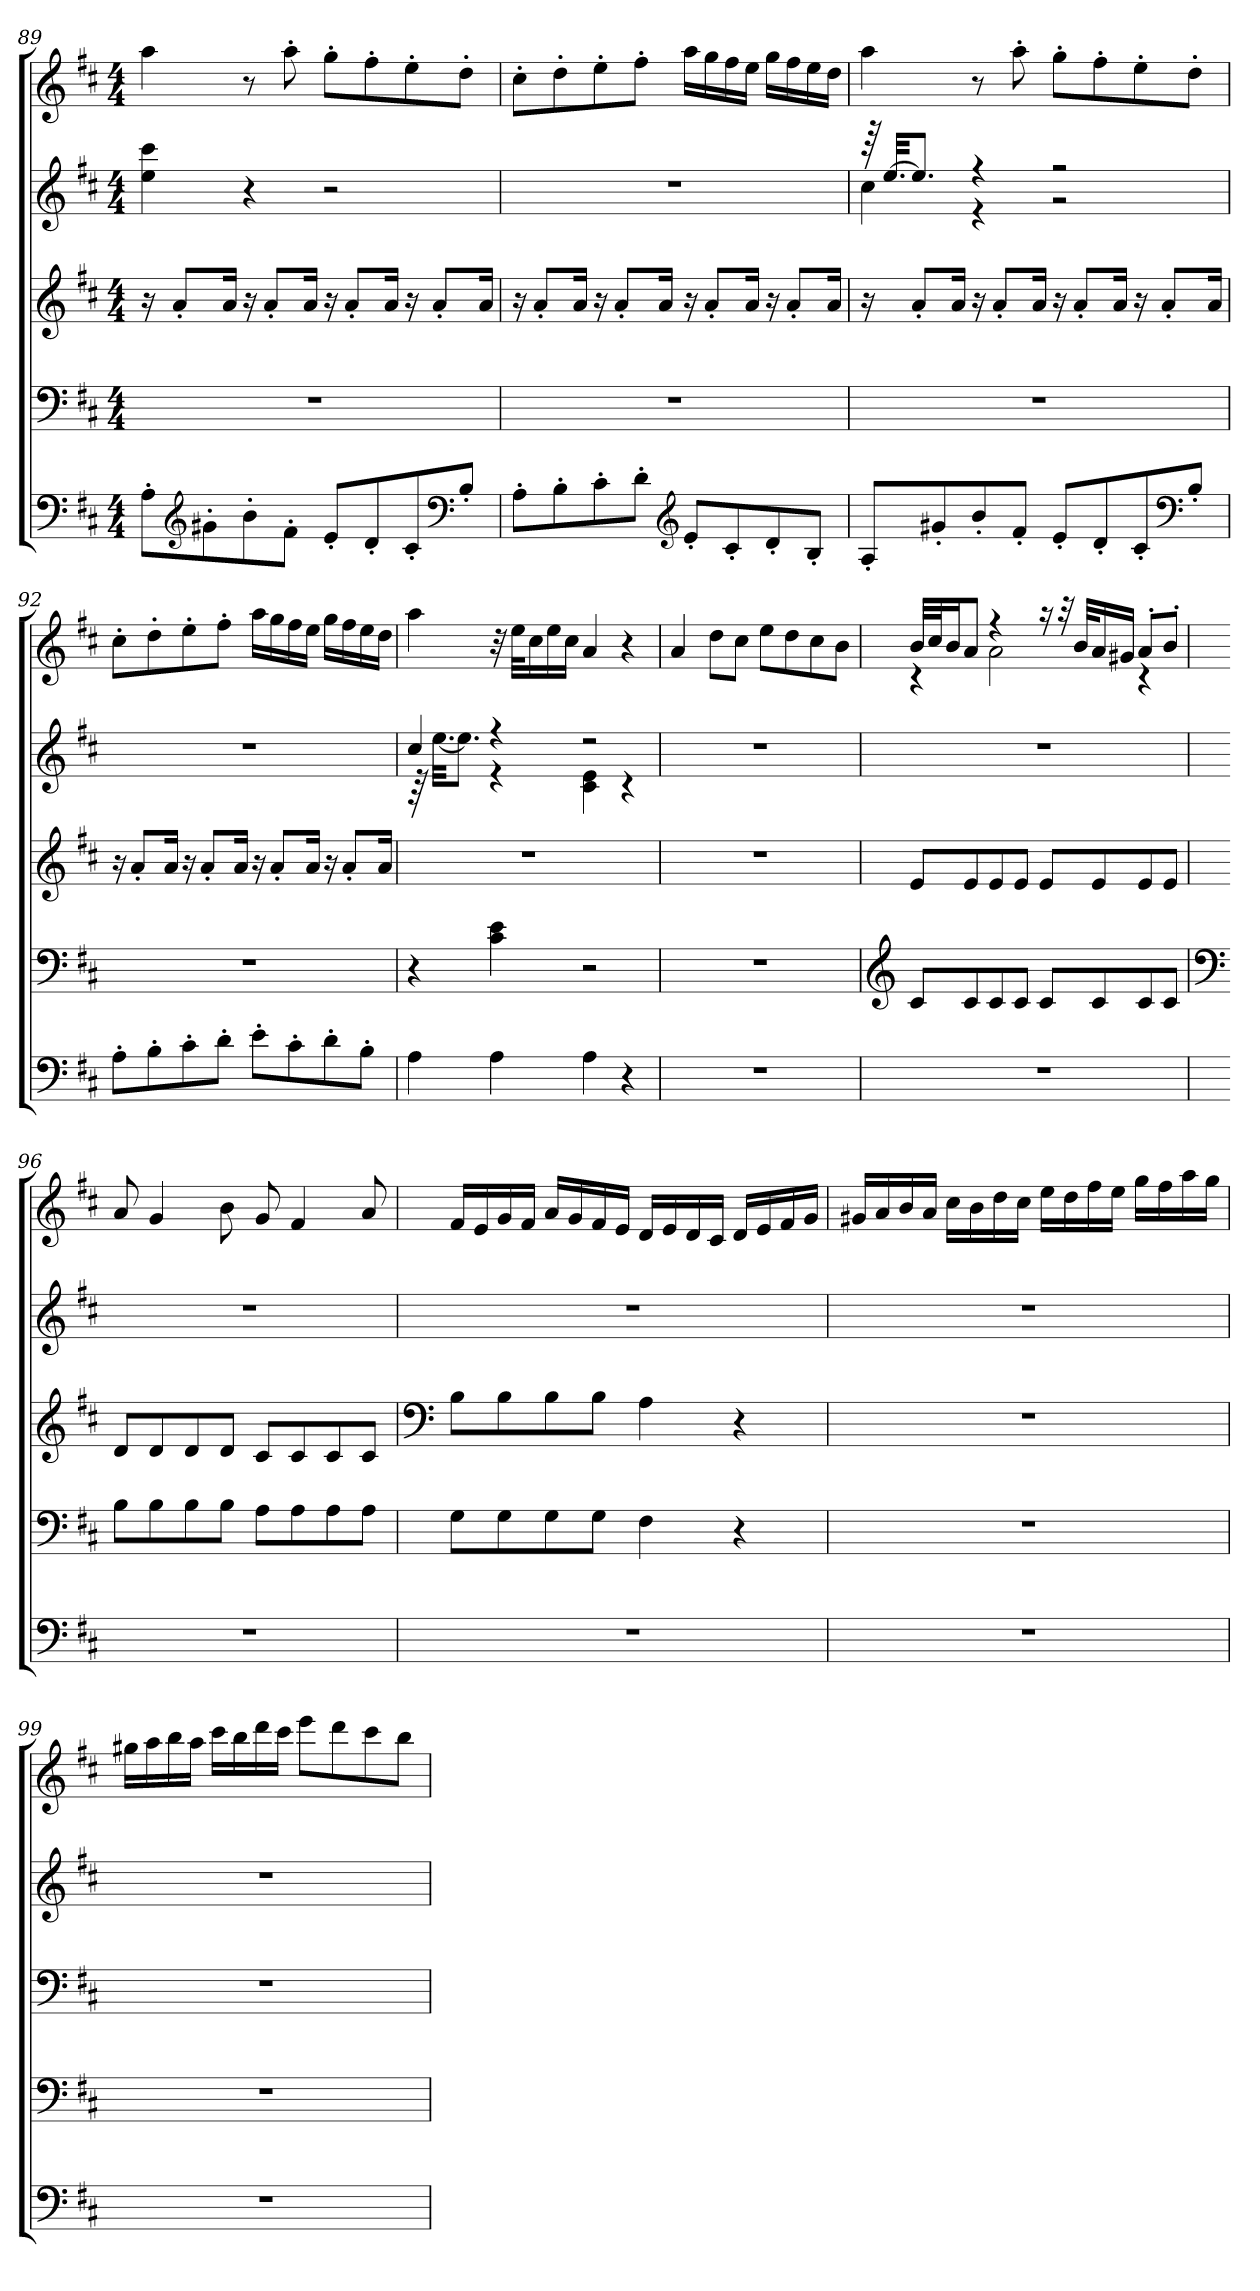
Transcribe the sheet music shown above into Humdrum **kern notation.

**kern	**kern	**kern	**kern	**kern
*part5	*part4	*part3	*part2	*part1
*staff5	*staff4	*staff3	*staff2	*staff1
*clefF4	*clefF4	*clefG2	*clefG2	*clefG2
*k[f#c#]	*k[f#c#]	*k[f#c#]	*k[f#c#]	*k[f#c#]
*M4/4	*M4/4	*M4/4	*M4/4	*M4/4
=89	=89	=89	=89	=89
8A'\L	1r	16r	4ee\ 4ccc#\	4aa\
.	.	8a'/L	.	.
*clefG2	*	*	*	*
8g#X'\	.	.	.	.
.	.	16a/Jk	.	.
8b'\	.	16r	4r	8r
.	.	8a'/L	.	.
8f#'\J	.	.	.	8aa'\
.	.	16a/Jk	.	.
8e'/L	.	16r	2r	8gg'\L
.	.	8a'/L	.	.
8d'/	.	.	.	8ff#'\
.	.	16a/Jk	.	.
8c#'/	.	16r	.	8ee'\
.	.	8a'/L	.	.
*clefF4	*	*	*	*
8B'/J	.	.	.	8dd'\J
.	.	16a/Jk	.	.
!!LO:LB:g=z
=90	=90	=90	=90	=90
8A'\L	1r	16r	1r	8cc#'\L
.	.	8a'/L	.	.
8B'\	.	.	.	8dd'\
.	.	16a/Jk	.	.
8c#'\	.	16r	.	8ee'\
.	.	8a'/L	.	.
8d'\J	.	.	.	8ff#'\J
.	.	16a/Jk	.	.
*clefG2	*	*	*	*
8e'/L	.	16r	.	16aa\LL
.	.	8a'/L	.	16gg\
8c#'/	.	.	.	16ff#\
.	.	16a/Jk	.	16ee\JJ
8d'/	.	16r	.	16gg\LL
.	.	8a'/L	.	16ff#\
8B'/J	.	.	.	16ee\
*	*	*	*	*MM149
.	.	16a/Jk	.	16dd\JJ
=91	=91	=91	=91	=91
*	*	*	*^	*
8A'/L	1r	16r	64r	4cc#\	4aa\
.	.	.	[32.ee/KKL	.	.
.	.	8a'/L	8.ee/J]	.	.
8g#X'/	.	.	.	.	.
.	.	16a/Jk	.	.	.
8b'/	.	16r	4r	4r	8r
.	.	8a'/L	.	.	.
8f#'/J	.	.	.	.	8aa'\
.	.	16a/Jk	.	.	.
8e'/L	.	16r	2r	2r	8gg'\L
.	.	8a'/L	.	.	.
8d'/	.	.	.	.	8ff#'\
.	.	16a/Jk	.	.	.
8c#'/	.	16r	.	.	8ee'\
.	.	8a'/L	.	.	.
*clefF4	*	*	*	*	*
8B'/J	.	.	.	.	8dd'\J
.	.	16a/Jk	.	.	.
*	*	*	*v	*v	*
=92	=92	=92	=92	=92
8A'\L	1r	16r	1r	8cc#'\L
.	.	8a'/L	.	.
8B'\	.	.	.	8dd'\
.	.	16a/Jk	.	.
8c#'\	.	16r	.	8ee'\
.	.	8a'/L	.	.
8d'\J	.	.	.	8ff#'\J
.	.	16a/Jk	.	.
8e'\L	.	16r	.	16aa\LL
.	.	8a'/L	.	16gg\
8c#'\	.	.	.	16ff#\
.	.	16a/Jk	.	16ee\JJ
8d'\	.	16r	.	16gg\LL
.	.	8a'/L	.	16ff#\
8B'\J	.	.	.	16ee\
.	.	16a/Jk	.	16dd\JJ
!!LO:PB:g=z
=93	=93	=93	=93	=93
*	*	*	*	*MM147
*	*	*	*^	*
4A\	4r	1r	4cc#/	64r	4aa\
.	.	.	.	[32.ee\KKL	.
.	.	.	.	8.ee\J]	.
4A\	4c#\ 4e\	.	4r	4r	32r
.	.	.	.	.	32ee\KLL
.	.	.	.	.	16cc#\
.	.	.	.	.	16ee\
.	.	.	.	.	16cc#\JJ
4A\	2r	.	2r	4c#\ 4e\	4a/
*	*	*	*	*	*MM114
4r	.	.	.	4r	4r
*	*	*	*v	*v	*
=94	=94	=94	=94	=94
*	*	*	*	*MM147
1r	1r	1r	1r	4a/
.	.	.	.	8dd\L
.	.	.	.	8cc#\J
.	.	.	.	8ee\L
.	.	.	.	8dd\
.	.	.	.	8cc#\
.	.	.	.	8b\J
=95	=95	=95	=95	=95
*	*clefG2	*	*	*
*	*	*	*	*MM149
*	*	*	*	*^
1r	8c#/L	8e/L	1r	32b/LLL	4r
.	.	.	.	32cc#/J	.
.	.	.	.	16b/J	.
.	8c#/	8e/	.	8a/J	.
.	8c#/	8e/	.	4r	2a\
.	8c#/J	8e/J	.	.	.
.	8c#/L	8e/L	.	16r	.
.	.	.	.	32r	.
.	.	.	.	32b/KLL	.
.	8c#/	8e/	.	16a/	.
.	.	.	.	16g#X/JJ	.
.	8c#/	8e/	.	8a'/L	4r
.	8c#/J	8e/J	.	8b'/J	.
*	*	*	*	*v	*v
!!LO:LB:g=z
=96	=96	=96	=96	=96
*	*clefF4	*	*	*
*	*	*	*	*MM149
1r	8B\L	8d/L	1r	8a/
.	8B\	8d/	.	4g/
.	8B\	8d/	.	.
.	8B\J	8d/J	.	8b\
.	8A\L	8c#/L	.	8g/
.	8A\	8c#/	.	4f#/
.	8A\	8c#/	.	.
.	8A\J	8c#/J	.	8a/
=97	=97	=97	=97	=97
*	*	*clefF4	*	*
*	*	*	*	*MM150
1r	8G\L	8B\L	1r	16f#/LL
.	.	.	.	16e/
.	8G\	8B\	.	16g/
.	.	.	.	16f#/JJ
.	8G\	8B\	.	16a/LL
.	.	.	.	16g/
.	8G\J	8B\J	.	16f#/
.	.	.	.	16e/JJ
.	4F#\	4A\	.	16d/LL
.	.	.	.	16e/
.	.	.	.	16d/
.	.	.	.	16c#/JJ
.	4r	4r	.	16d/LL
.	.	.	.	16e/
.	.	.	.	16f#/
.	.	.	.	16g/JJ
=98	=98	=98	=98	=98
1r	1r	1r	1r	16g#X/LL
.	.	.	.	16a/
.	.	.	.	16b/
.	.	.	.	16a/JJ
.	.	.	.	16cc#\LL
.	.	.	.	16b\
.	.	.	.	16dd\
.	.	.	.	16cc#\JJ
.	.	.	.	16ee\LL
.	.	.	.	16dd\
.	.	.	.	16ff#\
.	.	.	.	16ee\JJ
.	.	.	.	16gg\LL
.	.	.	.	16ff#\
.	.	.	.	16aa\
.	.	.	.	16gg\JJ
!!LO:PB:g=z
=99	=99	=99	=99	=99
1r	1r	1r	1r	16gg#X\LL
.	.	.	.	16aa\
.	.	.	.	16bb\
.	.	.	.	16aa\JJ
.	.	.	.	16ccc#\LL
.	.	.	.	16bb\
.	.	.	.	16ddd\
*	*	*	*	*MM147
.	.	.	.	16ccc#\JJ
.	.	.	.	8eee\L
.	.	.	.	8ddd\
.	.	.	.	8ccc#\
.	.	.	.	8bb\J
=	=	=	=	=
*-	*-	*-	*-	*-
